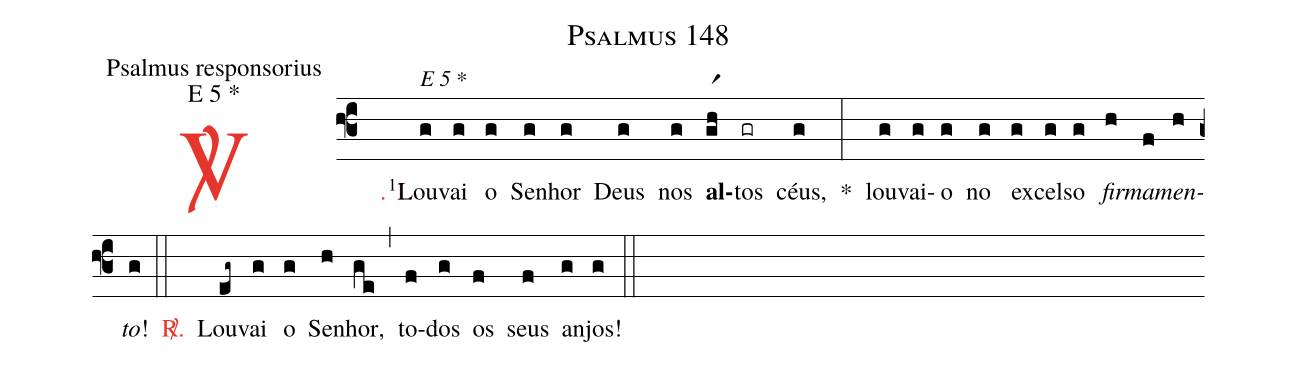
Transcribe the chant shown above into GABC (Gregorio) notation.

name: Psalmus 148;
office-part: Psalmus responsorius;
mode: E 5 *;
%%
(f3)

<c><sp>V/</sp>. 1.</c>() <v>\VSup{1}</v>Lou(g[alt:E 5 \GreStar])vai(g) o(g) Se(g)nhor(g) Deus(g) nos(g) <b>al</b>(gr1h)tos(gr) céus,(g) *(:) lou(g)vai-(g)o(g) no(g) ex(g)cel(g)so(g) <i>fir</i>(h)<i>ma</i>(f)<i>men</i>(h)<i>to</i>!(g)

(::)

<nlba><c><sp>R/</sp>.</c>() Lou</nlba>(eg~)vai(g) o(g) Se(h)nhor,(ge) (,) to(f)dos(g) os(f) seus(f) an(g)jos!(g)

(::)
